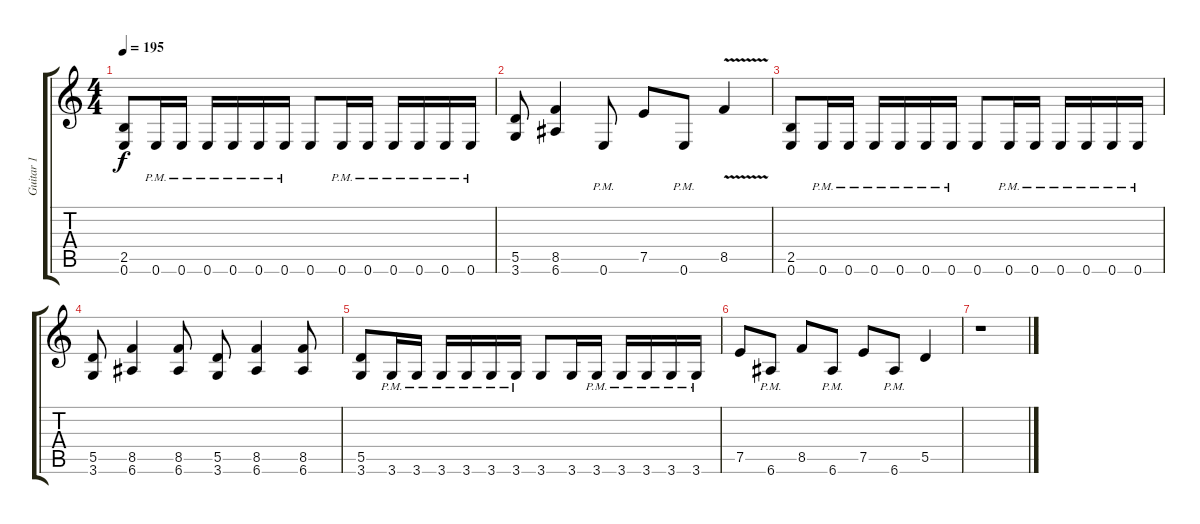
\track ("Guitar 1" "Guitar 1") {instrument overdrivenguitar}
\staff {score tabs}
\tuning (E4 B3 G3 D3 A2 E2) {hide}
\ts (4 4)
\tempo 195
\clef g2
\ks c
(2.5 0.6).8{dy f} 0.6{pm}.16 0.6{pm}.16 0.6{pm}.16 0.6{pm}.16 0.6{pm}.16 0.6{pm}.16 0.6.8 0.6{pm}.16 0.6{pm}.16 0.6{pm}.16 0.6{pm}.16 0.6{pm}.16 0.6{pm}.16 |
(5.5 3.6).8 (8.5 6.6).4 0.6{pm}.8 7.5.8 0.6{pm}.8 8.5{v}.4 |
(2.5 0.6).8 0.6{pm}.16 0.6{pm}.16 0.6{pm}.16 0.6{pm}.16 0.6{pm}.16 0.6{pm}.16 0.6.8 0.6{pm}.16 0.6{pm}.16 0.6{pm}.16 0.6{pm}.16 0.6{pm}.16 0.6{pm}.16 |
(5.5 3.6).8 (8.5 6.6).4 (8.5 6.6).8 (5.5 3.6).8 (8.5 6.6).4 (8.5 6.6).8 |
(5.5 3.6).8 3.6{pm}.16 3.6{pm}.16 3.6{pm}.16 3.6{pm}.16 3.6{pm}.16 3.6{pm}.16 3.6.8 3.6.16 3.6{pm}.16 3.6{pm}.16 3.6{pm}.16 3.6{pm}.16 3.6{pm}.16 |
7.5.8 6.6{pm}.8 8.5.8 6.6{pm}.8 7.5.8 6.6{pm}.8 5.5.4 |
r.1
